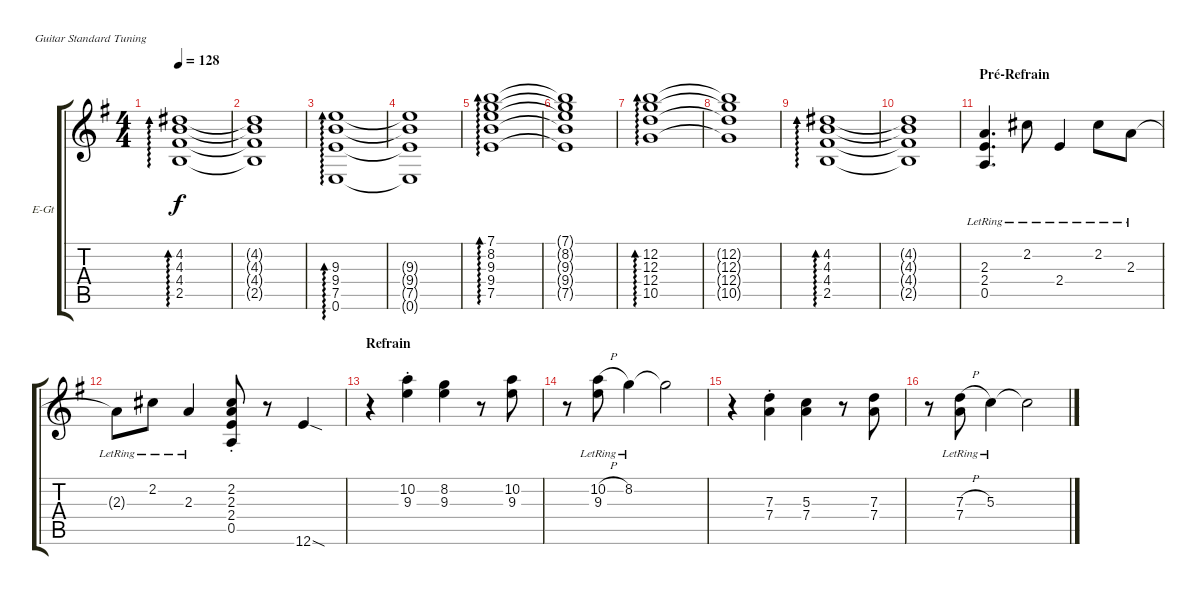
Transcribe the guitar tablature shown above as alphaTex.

\bracketExtendMode groupsimilarinstruments
\firstSystemTrackNameOrientation horizontal
\otherSystemsTrackNameOrientation horizontal
\track ("You" "E-Gt") {mute multiBarRest instrument distortionguitar}
\staff {score tabs}
\tuning (E4 B3 G3 D3 A2 E2)
\ts (4 4)
\tempo 128
\clef g2
\ks eminor
(4.3 4.4 2.5 4.2).1{ad 0 dy f} |
(4.3{t} 4.4{t} 2.5{t} 4.2{t}).1 |
(9.3 9.4 7.5 0.6).1{ad 0} |
(9.3{t} 9.4{t} 7.5{t} 0.6{t}).1 |
(7.1 8.2 9.3 9.4 7.5).1{ad 0} |
(7.1{t} 8.2{t} 9.3{t} 9.4{t} 7.5{t}).1 |
(12.2 12.3 12.4 10.5).1{ad 0} |
(12.2{t} 12.3{t} 12.4{t} 10.5{t}).1 |
(4.3 4.4 2.5 4.2).1{ad 0} |
(4.3{t} 4.4{t} 2.5{t} 4.2{t}).1 |
\section ("" "Pré-Refrain")
(2.3{lr} 2.4{lr} 0.5{lr}).4{d} 2.2{lr}.8 2.4{lr}.4 2.2{lr}.8 2.3{lr}.8 |
2.3{lr t}.8 2.2{lr}.8 2.3{lr}.4 (2.2{st} 2.3{st} 2.4{st} 0.5{st}).8 r.8 12.6{sod}.4 |
\section ("" "Refrain")
r.4 (10.2{st} 9.3{st}).4 (8.2 9.3).4 r.8 (10.2 9.3).8 |
r.8 (10.2{h lr} 9.3{lr}).8 8.2{lr}.4 8.2{t}.2 |
r.4 (7.3{st} 7.4{st}).4 (5.3 7.4).4 r.8 (7.3 7.4).8 |
r.8 (7.3{h lr} 7.4{lr}).8 5.3{lr}.4 5.3{t}.2
